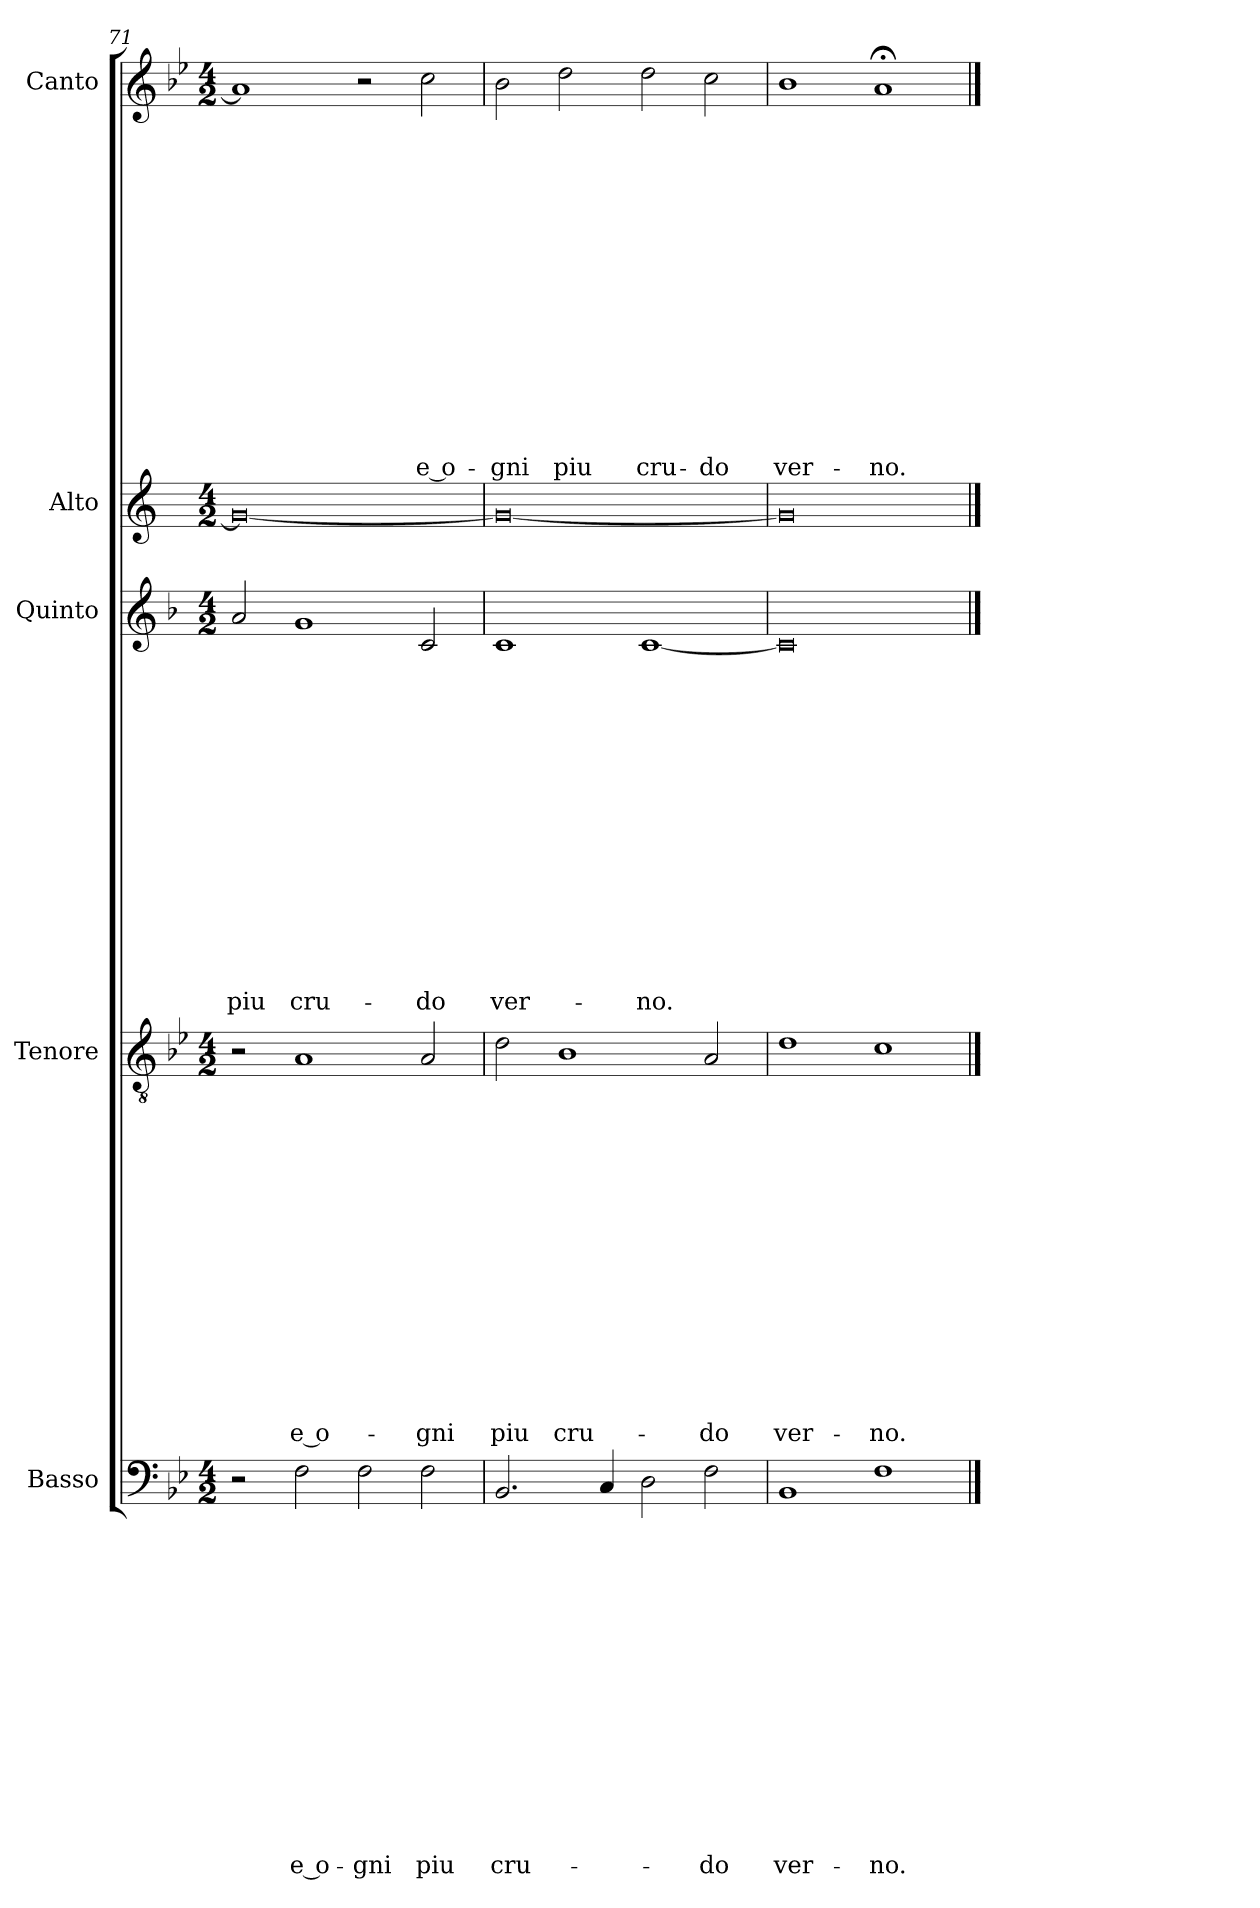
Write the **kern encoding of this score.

**kern	**text	**text	**text	**text	**text	**text	**text	**text	**text	**text	**text	**text	**text	**text	**text	**kern	**text	**text	**text	**text	**text	**text	**text	**text	**text	**text	**text	**text	**text	**text	**text	**kern	**text	**text	**text	**text	**text	**text	**text	**text	**text	**text	**text	**text	**text	**text	**text	**kern	**kern	**text	**text	**text	**text	**text	**text	**text	**text	**text	**text	**text	**text	**text	**text	**text
*part5	*part5	*part5	*part5	*part5	*part5	*part5	*part5	*part5	*part5	*part5	*part5	*part5	*part5	*part5	*part5	*part4	*part4	*part4	*part4	*part4	*part4	*part4	*part4	*part4	*part4	*part4	*part4	*part4	*part4	*part4	*part4	*part3	*part3	*part3	*part3	*part3	*part3	*part3	*part3	*part3	*part3	*part3	*part3	*part3	*part3	*part3	*part3	*part2	*part1	*part1	*part1	*part1	*part1	*part1	*part1	*part1	*part1	*part1	*part1	*part1	*part1	*part1	*part1	*part1
*staff5	*staff5	*staff5	*staff5	*staff5	*staff5	*staff5	*staff5	*staff5	*staff5	*staff5	*staff5	*staff5	*staff5	*staff5	*staff5	*staff4	*staff4	*staff4	*staff4	*staff4	*staff4	*staff4	*staff4	*staff4	*staff4	*staff4	*staff4	*staff4	*staff4	*staff4	*staff4	*staff3	*staff3	*staff3	*staff3	*staff3	*staff3	*staff3	*staff3	*staff3	*staff3	*staff3	*staff3	*staff3	*staff3	*staff3	*staff3	*staff2	*staff1	*staff1	*staff1	*staff1	*staff1	*staff1	*staff1	*staff1	*staff1	*staff1	*staff1	*staff1	*staff1	*staff1	*staff1	*staff1
*I"Basso	*	*	*	*	*	*	*	*	*	*	*	*	*	*	*	*I"Tenore	*	*	*	*	*	*	*	*	*	*	*	*	*	*	*	*I"Quinto	*	*	*	*	*	*	*	*	*	*	*	*	*	*	*	*I"Alto	*I"Canto	*	*	*	*	*	*	*	*	*	*	*	*	*	*	*
*I'B	*	*	*	*	*	*	*	*	*	*	*	*	*	*	*	*I'T	*	*	*	*	*	*	*	*	*	*	*	*	*	*	*	*	*	*	*	*	*	*	*	*	*	*	*	*	*	*	*	*I'A	*I'C	*	*	*	*	*	*	*	*	*	*	*	*	*	*	*
*clefF4	*	*	*	*	*	*	*	*	*	*	*	*	*	*	*	*clefGv2	*	*	*	*	*	*	*	*	*	*	*	*	*	*	*	*clefG2	*	*	*	*	*	*	*	*	*	*	*	*	*	*	*	*clefG2	*clefG2	*	*	*	*	*	*	*	*	*	*	*	*	*	*	*
*	*	*	*	*	*	*	*	*	*	*	*	*	*	*	*	*	*	*	*	*	*	*	*	*	*	*	*	*	*	*	*	*ITrd4c7	*	*	*	*	*	*	*	*	*	*	*	*	*	*	*	*ITrd1c2	*	*	*	*	*	*	*	*	*	*	*	*	*	*	*	*
*k[b-e-]	*	*	*	*	*	*	*	*	*	*	*	*	*	*	*	*k[b-e-]	*	*	*	*	*	*	*	*	*	*	*	*	*	*	*	*k[b-e-]	*	*	*	*	*	*	*	*	*	*	*	*	*	*	*	*k[b-e-]	*k[b-e-]	*	*	*	*	*	*	*	*	*	*	*	*	*	*	*
*B-:	*	*	*	*	*	*	*	*	*	*	*	*	*	*	*	*B-:	*	*	*	*	*	*	*	*	*	*	*	*	*	*	*	*B-:	*	*	*	*	*	*	*	*	*	*	*	*	*	*	*	*B-:	*B-:	*	*	*	*	*	*	*	*	*	*	*	*	*	*	*
*M4/2	*	*	*	*	*	*	*	*	*	*	*	*	*	*	*	*M4/2	*	*	*	*	*	*	*	*	*	*	*	*	*	*	*	*M4/2	*	*	*	*	*	*	*	*	*	*	*	*	*	*	*	*M4/2	*M4/2	*	*	*	*	*	*	*	*	*	*	*	*	*	*	*
=71	=71	=71	=71	=71	=71	=71	=71	=71	=71	=71	=71	=71	=71	=71	=71	=71	=71	=71	=71	=71	=71	=71	=71	=71	=71	=71	=71	=71	=71	=71	=71	=71	=71	=71	=71	=71	=71	=71	=71	=71	=71	=71	=71	=71	=71	=71	=71	=71	=71	=71	=71	=71	=71	=71	=71	=71	=71	=71	=71	=71	=71	=71	=71	=71
!	!	!	!	!	!	!	!	!	!	!	!	!	!	!	!	!	!	!	!	!	!	!	!	!	!	!	!	!	!	!	!	!	!	!	!	!	!	!	!	!	!	!	!	!	!	!	!LO:LY:b	!	!	!	!	!	!	!	!	!	!	!	!	!	!	!	!	!
2r	.	.	.	.	.	.	.	.	.	.	.	.	.	.	.	2r	.	.	.	.	.	.	.	.	.	.	.	.	.	.	.	2d/	.	.	.	.	.	.	.	.	.	.	.	.	.	.	piu	0f_	1a]	.	.	.	.	.	.	.	.	.	.	.	.	.	.	.
!	!	!	!	!	!	!	!	!	!	!	!	!	!	!	!LO:LY:b	!	!	!	!	!	!	!	!	!	!	!	!	!	!	!	!LO:LY:b	!	!	!	!	!	!	!	!	!	!	!	!	!	!	!	!LO:LY:b	!	!	!	!	!	!	!	!	!	!	!	!	!	!	!	!	!
2F\	.	.	.	.	.	.	.	.	.	.	.	.	.	.	e o-	1A	.	.	.	.	.	.	.	.	.	.	.	.	.	.	e o-	1c	.	.	.	.	.	.	.	.	.	.	.	.	.	.	cru-	.	.	.	.	.	.	.	.	.	.	.	.	.	.	.	.	.
!	!	!	!	!	!	!	!	!	!	!	!	!	!	!	!LO:LY:b	!	!	!	!	!	!	!	!	!	!	!	!	!	!	!	!	!	!	!	!	!	!	!	!	!	!	!	!	!	!	!	!	!	!	!	!	!	!	!	!	!	!	!	!	!	!	!	!	!
2F\	.	.	.	.	.	.	.	.	.	.	.	.	.	.	-gni	.	.	.	.	.	.	.	.	.	.	.	.	.	.	.	.	.	.	.	.	.	.	.	.	.	.	.	.	.	.	.	.	.	2r	.	.	.	.	.	.	.	.	.	.	.	.	.	.	.
!	!	!	!	!	!	!	!	!	!	!	!	!	!	!	!LO:LY:b	!	!	!	!	!	!	!	!	!	!	!	!	!	!	!	!LO:LY:b	!	!	!	!	!	!	!	!	!	!	!	!	!	!	!	!LO:LY:b	!	!	!	!	!	!	!	!	!	!	!	!	!	!	!	!	!LO:LY:b
2F\	.	.	.	.	.	.	.	.	.	.	.	.	.	.	piu	2A/	.	.	.	.	.	.	.	.	.	.	.	.	.	.	-gni	2F/	.	.	.	.	.	.	.	.	.	.	.	.	.	.	-do	.	2cc\	.	.	.	.	.	.	.	.	.	.	.	.	.	.	e o-
=72	=72	=72	=72	=72	=72	=72	=72	=72	=72	=72	=72	=72	=72	=72	=72	=72	=72	=72	=72	=72	=72	=72	=72	=72	=72	=72	=72	=72	=72	=72	=72	=72	=72	=72	=72	=72	=72	=72	=72	=72	=72	=72	=72	=72	=72	=72	=72	=72	=72	=72	=72	=72	=72	=72	=72	=72	=72	=72	=72	=72	=72	=72	=72	=72
!	!	!	!	!	!	!	!	!	!	!	!	!	!	!	!LO:LY:b	!	!	!	!	!	!	!	!	!	!	!	!	!	!	!	!LO:LY:b	!	!	!	!	!	!	!	!	!	!	!	!	!	!	!	!LO:LY:b	!	!	!	!	!	!	!	!	!	!	!	!	!	!	!	!	!LO:LY:b
2.BB-/	.	.	.	.	.	.	.	.	.	.	.	.	.	.	cru-	2d\	.	.	.	.	.	.	.	.	.	.	.	.	.	.	piu	1F	.	.	.	.	.	.	.	.	.	.	.	.	.	.	ver-	0f_	2b-\	.	.	.	.	.	.	.	.	.	.	.	.	.	.	-gni
!	!	!	!	!	!	!	!	!	!	!	!	!	!	!	!	!	!	!	!	!	!	!	!	!	!	!	!	!	!	!	!LO:LY:b	!	!	!	!	!	!	!	!	!	!	!	!	!	!	!	!	!	!	!	!	!	!	!	!	!	!	!	!	!	!	!	!	!LO:LY:b
.	.	.	.	.	.	.	.	.	.	.	.	.	.	.	.	1B-	.	.	.	.	.	.	.	.	.	.	.	.	.	.	cru-	.	.	.	.	.	.	.	.	.	.	.	.	.	.	.	.	.	2dd\	.	.	.	.	.	.	.	.	.	.	.	.	.	.	piu
4C/	.	.	.	.	.	.	.	.	.	.	.	.	.	.	.	.	.	.	.	.	.	.	.	.	.	.	.	.	.	.	.	.	.	.	.	.	.	.	.	.	.	.	.	.	.	.	.	.	.	.	.	.	.	.	.	.	.	.	.	.	.	.	.	.
!	!	!	!	!	!	!	!	!	!	!	!	!	!	!	!	!	!	!	!	!	!	!	!	!	!	!	!	!	!	!	!	!	!	!	!	!	!	!	!	!	!	!	!	!	!	!	!LO:LY:b	!	!	!	!	!	!	!	!	!	!	!	!	!	!	!	!	!LO:LY:b
2D\	.	.	.	.	.	.	.	.	.	.	.	.	.	.	.	.	.	.	.	.	.	.	.	.	.	.	.	.	.	.	.	[1F	.	.	.	.	.	.	.	.	.	.	.	.	.	.	-no.	.	2dd\	.	.	.	.	.	.	.	.	.	.	.	.	.	.	cru-
!	!	!	!	!	!	!	!	!	!	!	!	!	!	!	!LO:LY:b	!	!	!	!	!	!	!	!	!	!	!	!	!	!	!	!LO:LY:b	!	!	!	!	!	!	!	!	!	!	!	!	!	!	!	!	!	!	!	!	!	!	!	!	!	!	!	!	!	!	!	!	!LO:LY:b
2F\	.	.	.	.	.	.	.	.	.	.	.	.	.	.	-do	2A/	.	.	.	.	.	.	.	.	.	.	.	.	.	.	-do	.	.	.	.	.	.	.	.	.	.	.	.	.	.	.	.	.	2cc\	.	.	.	.	.	.	.	.	.	.	.	.	.	.	-do
=73	=73	=73	=73	=73	=73	=73	=73	=73	=73	=73	=73	=73	=73	=73	=73	=73	=73	=73	=73	=73	=73	=73	=73	=73	=73	=73	=73	=73	=73	=73	=73	=73	=73	=73	=73	=73	=73	=73	=73	=73	=73	=73	=73	=73	=73	=73	=73	=73	=73	=73	=73	=73	=73	=73	=73	=73	=73	=73	=73	=73	=73	=73	=73	=73
!	!	!	!	!	!	!	!	!	!	!	!	!	!	!	!LO:LY:b	!	!	!	!	!	!	!	!	!	!	!	!	!	!	!	!LO:LY:b	!	!	!	!	!	!	!	!	!	!	!	!	!	!	!	!	!	!	!	!	!	!	!	!	!	!	!	!	!	!	!	!	!LO:LY:b
1BB-	.	.	.	.	.	.	.	.	.	.	.	.	.	.	ver-	1d	.	.	.	.	.	.	.	.	.	.	.	.	.	.	ver-	0F]	.	.	.	.	.	.	.	.	.	.	.	.	.	.	.	0f]	1b-	.	.	.	.	.	.	.	.	.	.	.	.	.	.	ver-
!	!	!	!	!	!	!	!	!	!	!	!	!	!	!	!LO:LY:b	!	!	!	!	!	!	!	!	!	!	!	!	!	!	!	!LO:LY:b	!	!	!	!	!	!	!	!	!	!	!	!	!	!	!	!	!	!	!	!	!	!	!	!	!	!	!	!	!	!	!	!	!LO:LY:b
1F	.	.	.	.	.	.	.	.	.	.	.	.	.	.	-no.	1c	.	.	.	.	.	.	.	.	.	.	.	.	.	.	-no.	.	.	.	.	.	.	.	.	.	.	.	.	.	.	.	.	.	1a;<	.	.	.	.	.	.	.	.	.	.	.	.	.	.	-no.
==	==	==	==	==	==	==	==	==	==	==	==	==	==	==	==	==	==	==	==	==	==	==	==	==	==	==	==	==	==	==	==	==	==	==	==	==	==	==	==	==	==	==	==	==	==	==	==	==	==	==	==	==	==	==	==	==	==	==	==	==	==	==	==	==
*-	*-	*-	*-	*-	*-	*-	*-	*-	*-	*-	*-	*-	*-	*-	*-	*-	*-	*-	*-	*-	*-	*-	*-	*-	*-	*-	*-	*-	*-	*-	*-	*-	*-	*-	*-	*-	*-	*-	*-	*-	*-	*-	*-	*-	*-	*-	*-	*-	*-	*-	*-	*-	*-	*-	*-	*-	*-	*-	*-	*-	*-	*-	*-	*-
